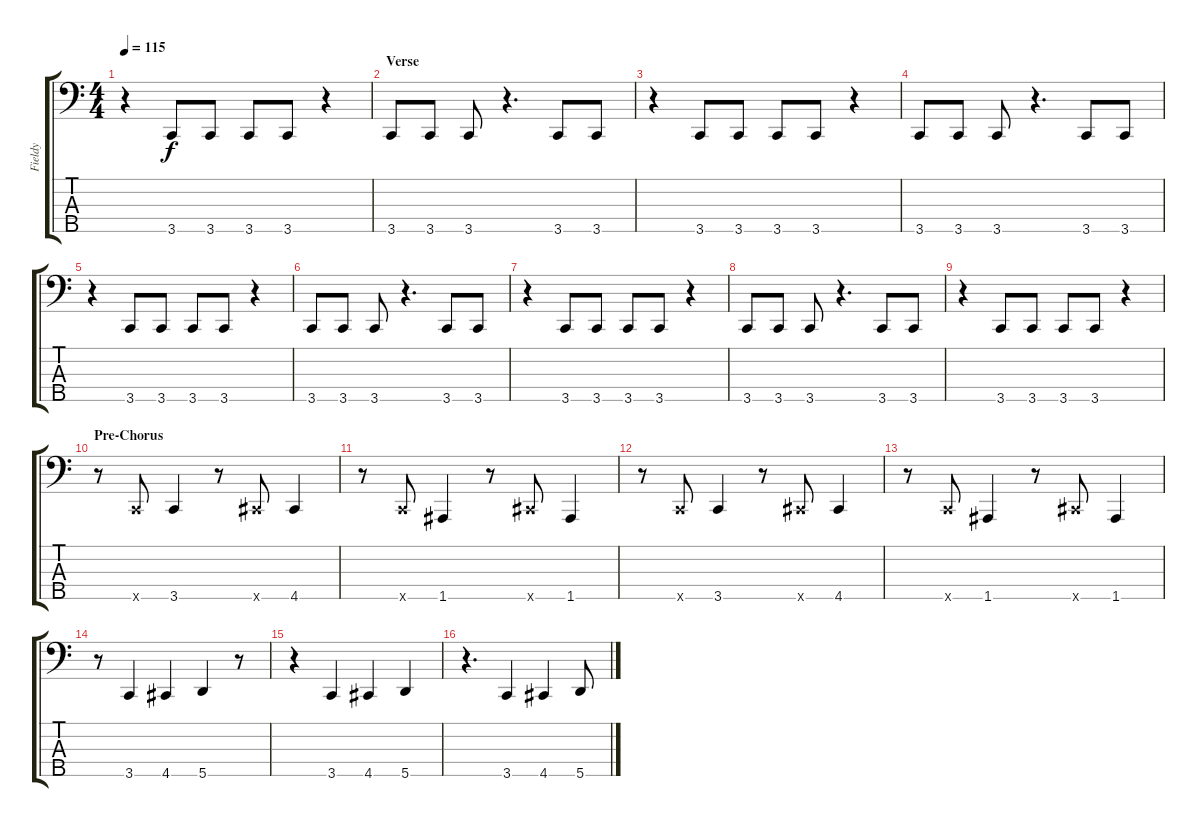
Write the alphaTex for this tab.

\track ("Fieldy" "Fieldy") {instrument electricbassfinger}
\staff {score tabs}
\tuning (F2 C2 G1 D1 A0) {hide}
\ts (4 4)
\tempo 115
\clef f4
\ks c
r.4{dy f} 3.5.8 3.5.8 3.5.8 3.5.8 r.4 |
\section ("" "Verse")
3.5.8 3.5.8 3.5.8 r.4{d} 3.5.8 3.5.8 |
r.4 3.5.8 3.5.8 3.5.8 3.5.8 r.4 |
3.5.8 3.5.8 3.5.8 r.4{d} 3.5.8 3.5.8 |
r.4 3.5.8 3.5.8 3.5.8 3.5.8 r.4 |
3.5.8 3.5.8 3.5.8 r.4{d} 3.5.8 3.5.8 |
r.4 3.5.8 3.5.8 3.5.8 3.5.8 r.4 |
3.5.8 3.5.8 3.5.8 r.4{d} 3.5.8 3.5.8 |
r.4 3.5.8 3.5.8 3.5.8 3.5.8 r.4 |
\section ("" "Pre-Chorus")
r.8 3.5{x}.8 3.5.4 r.8 4.5{x}.8 4.5.4 |
r.8 3.5{x}.8 1.5.4 r.8 4.5{x}.8 1.5.4 |
r.8 3.5{x}.8 3.5.4 r.8 4.5{x}.8 4.5.4 |
r.8 3.5{x}.8 1.5.4 r.8 4.5{x}.8 1.5.4 |
r.8 3.5.4 4.5.4 5.5.4 r.8 |
r.4 3.5.4 4.5.4 5.5.4 |
r.4{d} 3.5.4 4.5.4 5.5.8
